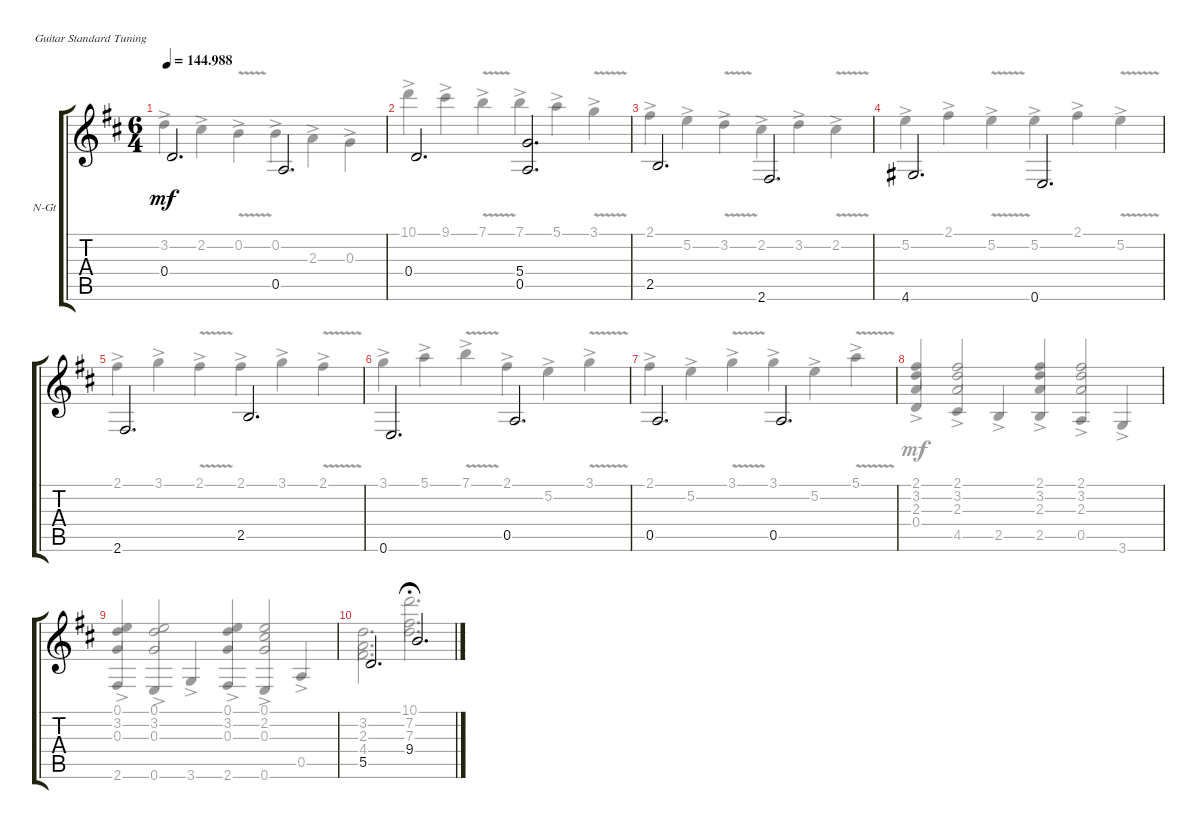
\defaultSystemsLayout 4
\bracketExtendMode groupsimilarinstruments
\firstSystemTrackNameOrientation horizontal
\otherSystemsTrackNameOrientation horizontal
\track ("Nylon Guitar" "N-Gt") {instrument acousticguitarnylon}
\staff {score tabs}
\tuning (E4 B3 G3 D3 A2 E2)
\voice
\ts (6 4)
\tempo
144.988
\accidentals auto
\clef g2
\ottava regular
\simile none
\ks d
0.4.2{d dy mf} 0.5.2{d} |
0.4.2{d} (0.5 5.4).2{d} |
2.5.2{d} 2.6.2{d} |
4.6.2{d} 0.6.2{d} |
2.6.2{d} 2.5.2{d} |
0.6.2{d} 0.5.2{d} |
0.5.2{d} 0.5.2{d} |
|
|
5.5.2{d} 9.4.2{d fermata (medium 0.56)}
\voice
\clef g2
\ottava regular
\simile none
\ks d
|
|
|
|
|
|
|
(2.1 3.2 2.3).4{beam invert} (2.3 3.2 2.1).2{beam invert} (2.1 3.2 2.3).4{beam invert} (2.3 3.2 2.1).2{beam invert} |
(0.1 3.2 0.3).4{beam invert} (0.3 3.2 0.1).2{beam invert} (0.1 3.2 0.3).4{beam invert} (0.3 2.2 0.1).2{beam invert} |
(4.4 2.3).2{d} (7.2 7.3).2{d fermata (medium 0.56)}
\voice
\clef g2
\ottava regular
\simile none
\ks d
3.2{ac}.4{dy mf} 2.2{ac}.4 0.2{v ac}.4 0.2{ac}.4 2.3{ac}.4 0.3{ac}.4 |
10.1{ac}.4 9.1{ac}.4 7.1{v ac}.4 7.1{ac}.4 5.1{ac}.4 3.1{v ac}.4 |
2.1{ac}.4 5.2{ac}.4 3.2{v ac}.4 2.2{ac}.4 3.2{ac}.4 2.2{v ac}.4 |
5.2{ac}.4 2.1{ac}.4 5.2{v ac}.4 5.2{ac}.4 2.1{ac}.4 5.2{v ac}.4 |
2.1{ac}.4 3.1{ac}.4 2.1{v ac}.4 2.1{ac}.4 3.1{ac}.4 2.1{v ac}.4 |
3.1{ac}.4 5.1{ac}.4 7.1{v ac}.4 2.1{ac}.4 5.2{ac}.4 3.1{v ac}.4 |
2.1{ac}.4 5.2{ac}.4 3.1{v ac}.4 3.1{ac}.4 5.2{ac}.4 5.1{v ac}.4{fermata (medium 0.16)} |
0.4{ac}.4{beam invert} 4.5{ac}.4{beam invert} 2.5{ac}.4{beam invert} 2.5{ac}.4{beam invert} 0.5{ac}.4{beam invert} 3.6{ac}.4{beam invert} |
2.6{ac}.4{beam invert} 0.6{ac}.4{beam invert} 3.6{ac}.4{beam invert} 2.6{ac}.4{beam invert} 0.6{ac}.4{beam invert} 0.5{ac}.4{beam invert} |
3.2.2{d} 10.1.2{d fermata (medium 0.56)}
